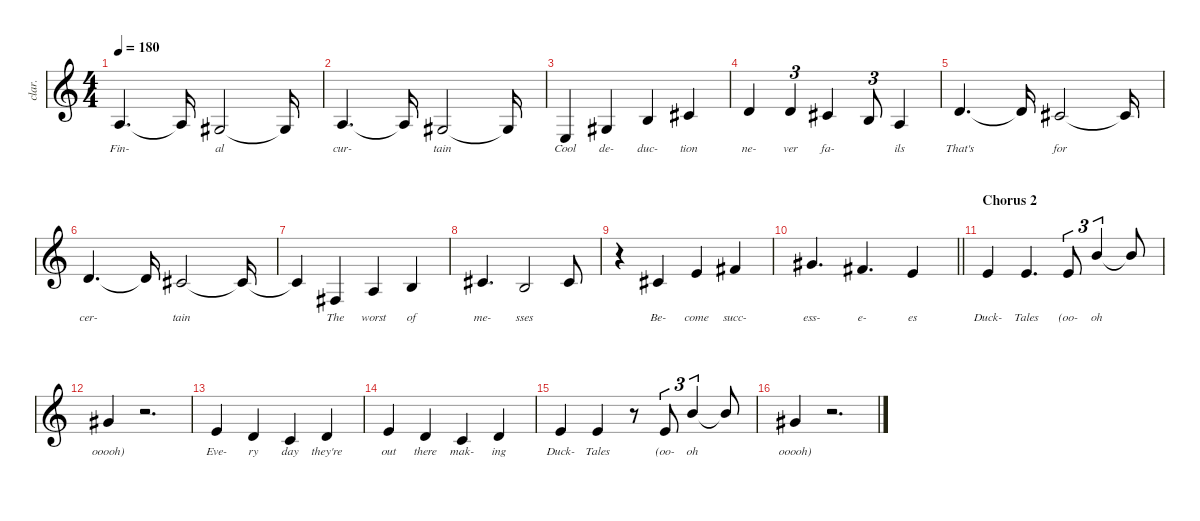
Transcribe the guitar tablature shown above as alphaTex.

\defaultSystemsLayout 4
\hideDynamics
\bracketExtendMode nobrackets
\otherSystemsTrackNameOrientation horizontal
\track ("Voice" "clar.") {instrument clarinet}
\staff {score}
\tuning (E4 B3 G3 D3 A2 E2)
\ts (4 4)
\tempo 180
\clef g2
\ks c
2.3.4{d lyrics (0 "Fin-") lyrics (1 "") lyrics (2 "") lyrics (3 "") lyrics (4 "") dy f beam Up} 2.3{t}.16{beam Up} 1.3{acc #}.2{lyrics (0 "al") lyrics (1 "") lyrics (2 "") lyrics (3 "") lyrics (4 "") beam Up} 1.3{t acc #}.16{beam Up} |
2.3.4{d lyrics (0 "cur-") lyrics (1 "") lyrics (2 "") lyrics (3 "") lyrics (4 "") beam Up} 2.3{t}.16{beam Up} 1.3{acc #}.2{lyrics (0 "tain") lyrics (1 "") lyrics (2 "") lyrics (3 "") lyrics (4 "") beam Up} 1.3{t acc #}.16{beam Up} |
2.4.4{lyrics (0 "Cool") lyrics (1 "") lyrics (2 "") lyrics (3 "") lyrics (4 "") beam Up} 1.3{acc #}.4{lyrics (0 "de-") lyrics (1 "") lyrics (2 "") lyrics (3 "") lyrics (4 "") beam Up} 0.2.4{lyrics (0 "duc-") lyrics (1 "") lyrics (2 "") lyrics (3 "") lyrics (4 "") beam Up} 2.2{acc #}.4{lyrics (0 "tion") lyrics (1 "") lyrics (2 "") lyrics (3 "") lyrics (4 "") beam Up} |
3.2.4{lyrics (0 "ne-") lyrics (1 "") lyrics (2 "") lyrics (3 "") lyrics (4 "") beam Up} 3.2.4{tu (3 2) lyrics (0 "ver") lyrics (1 "") lyrics (2 "") lyrics (3 "") lyrics (4 "") beam Up} 2.2{acc #}.4{lyrics (0 "fa-") lyrics (1 "") lyrics (2 "") lyrics (3 "") lyrics (4 "") beam Up} 0.2.8{tu (3 2) beam Up} 2.3.4{lyrics (0 "ils") lyrics (1 "") lyrics (2 "") lyrics (3 "") lyrics (4 "") beam Up} |
3.2.4{d lyrics (0 "That's") lyrics (1 "") lyrics (2 "") lyrics (3 "") lyrics (4 "") beam Up} 3.2{t}.16{beam Up} 2.2{acc #}.2{lyrics (0 "for") lyrics (1 "") lyrics (2 "") lyrics (3 "") lyrics (4 "") beam Up} 2.2{t acc #}.16{beam Up} |
3.2.4{d lyrics (0 "cer-") lyrics (1 "") lyrics (2 "") lyrics (3 "") lyrics (4 "") beam Up} 3.2{t}.16{beam Up} 2.2{acc #}.2{lyrics (0 "tain") lyrics (1 "") lyrics (2 "") lyrics (3 "") lyrics (4 "") beam Up} 2.2{t acc #}.16{beam Up} |
2.2{t acc #}.4{beam Up} 4.4{acc #}.4{lyrics (0 "The") lyrics (1 "") lyrics (2 "") lyrics (3 "") lyrics (4 "") beam Up} 2.3.4{lyrics (0 "worst") lyrics (1 "") lyrics (2 "") lyrics (3 "") lyrics (4 "") beam Up} 0.2.4{lyrics (0 "of") lyrics (1 "") lyrics (2 "") lyrics (3 "") lyrics (4 "") beam Up} |
2.2{acc #}.4{d lyrics (0 "me-") lyrics (1 "") lyrics (2 "") lyrics (3 "") lyrics (4 "") beam Up} 0.2.2{lyrics (0 "sses") lyrics (1 "") lyrics (2 "") lyrics (3 "") lyrics (4 "") beam Up} 2.2{acc #}.8{beam Up} |
r.4{beam Down} 2.2{acc #}.4{lyrics (0 "Be-") lyrics (1 "") lyrics (2 "") lyrics (3 "") lyrics (4 "") beam Up} 0.1.4{lyrics (0 "come") lyrics (1 "") lyrics (2 "") lyrics (3 "") lyrics (4 "") beam Up} 2.1{acc #}.4{lyrics (0 "succ-") lyrics (1 "") lyrics (2 "") lyrics (3 "") lyrics (4 "") beam Up} |
\barLineRight lightlight
4.1{acc #}.4{d lyrics (0 "ess-") lyrics (1 "") lyrics (2 "") lyrics (3 "") lyrics (4 "") beam Up} 2.1{acc #}.4{d lyrics (0 "e-") lyrics (1 "") lyrics (2 "") lyrics (3 "") lyrics (4 "") beam Up} 0.1.4{lyrics (0 "es") lyrics (1 "") lyrics (2 "") lyrics (3 "") lyrics (4 "") beam Up} |
\section ("" "Chorus 2")
0.1.4{lyrics (0 "Duck-") lyrics (1 "") lyrics (2 "") lyrics (3 "") lyrics (4 "") beam Up} 0.1.4{d lyrics (0 "Tales") lyrics (1 "") lyrics (2 "") lyrics (3 "") lyrics (4 "") beam Up} 0.1.8{tu (3 2) lyrics (0 "(oo-") lyrics (1 "") lyrics (2 "") lyrics (3 "") lyrics (4 "") beam Up} 7.1.4{tu (3 2) lyrics (0 "oh") lyrics (1 "") lyrics (2 "") lyrics (3 "") lyrics (4 "") beam Up} 7.1{t}.8{beam Up} |
4.1{acc #}.4{lyrics (0 "ooooh)") lyrics (1 "") lyrics (2 "") lyrics (3 "") lyrics (4 "") beam Up} r.2{d beam Up} |
0.1.4{lyrics (0 "Eve-") lyrics (1 "") lyrics (2 "") lyrics (3 "") lyrics (4 "") beam Up} 3.2.4{lyrics (0 "ry") lyrics (1 "") lyrics (2 "") lyrics (3 "") lyrics (4 "") beam Up} 1.2.4{lyrics (0 "day") lyrics (1 "") lyrics (2 "") lyrics (3 "") lyrics (4 "") beam Up} 3.2.4{lyrics (0 "they're") lyrics (1 "") lyrics (2 "") lyrics (3 "") lyrics (4 "") beam Up} |
0.1.4{lyrics (0 "out") lyrics (1 "") lyrics (2 "") lyrics (3 "") lyrics (4 "") beam Up} 3.2.4{lyrics (0 "there") lyrics (1 "") lyrics (2 "") lyrics (3 "") lyrics (4 "") beam Up} 1.2.4{lyrics (0 "mak-") lyrics (1 "") lyrics (2 "") lyrics (3 "") lyrics (4 "") beam Up} 3.2.4{lyrics (0 "ing") lyrics (1 "") lyrics (2 "") lyrics (3 "") lyrics (4 "") beam Up} |
0.1.4{lyrics (0 "Duck-") lyrics (1 "") lyrics (2 "") lyrics (3 "") lyrics (4 "") beam Up} 0.1.4{lyrics (0 "Tales") lyrics (1 "") lyrics (2 "") lyrics (3 "") lyrics (4 "") beam Up} r.8{beam Up} 0.1.8{tu (3 2) lyrics (0 "(oo-") lyrics (1 "") lyrics (2 "") lyrics (3 "") lyrics (4 "") beam Up} 7.1.4{tu (3 2) lyrics (0 "oh") lyrics (1 "") lyrics (2 "") lyrics (3 "") lyrics (4 "") beam Up} 7.1{t}.8{beam Up} |
4.1{acc #}.4{lyrics (0 "ooooh)") lyrics (1 "") lyrics (2 "") lyrics (3 "") lyrics (4 "") beam Up} r.2{d beam Up}
